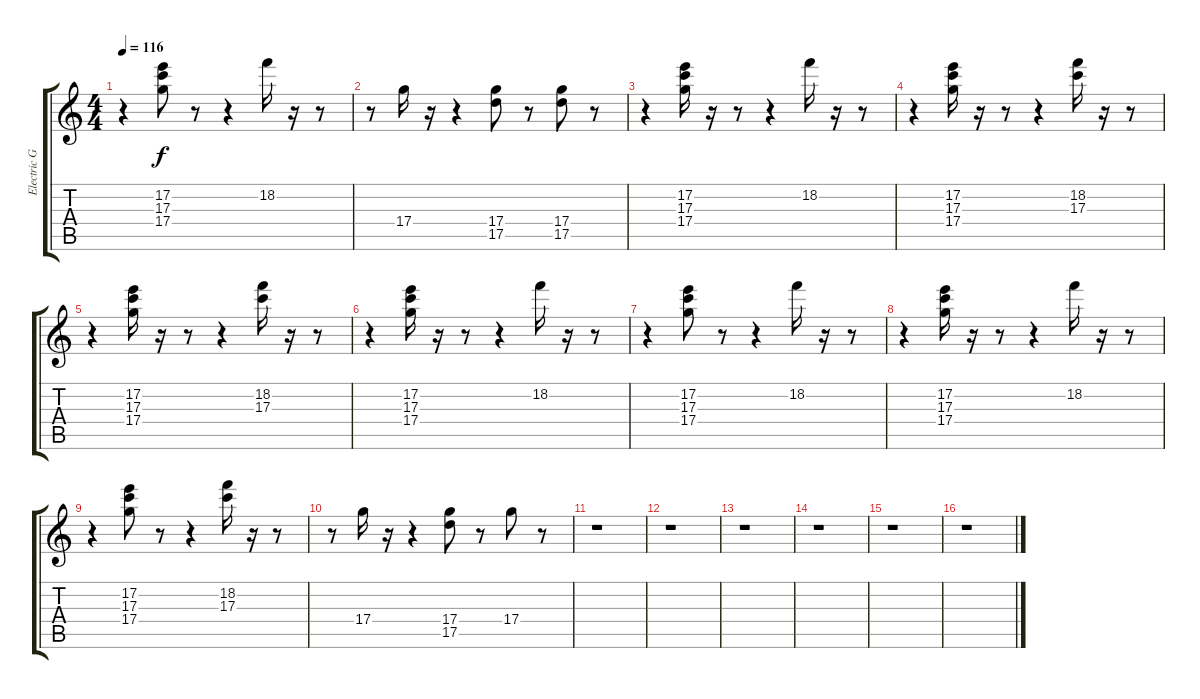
\track ("Electric Guitar (clean)" "Electric G") {instrument electricguitarclean}
\staff {score tabs}
\tuning (E4 B3 G3 D3 A2 E2) {hide}
\ts (4 4)
\tempo 116
\clef g2
\ks c
r.4{dy f} (17.2 17.3 17.4).8 r.8 r.4 18.2.16 r.16 r.8 |
r.8 17.4.16 r.16 r.4 (17.4 17.5).8 r.8 (17.4 17.5).8 r.8 |
r.4 (17.2 17.3 17.4).16 r.16 r.8 r.4 18.2.16 r.16 r.8 |
r.4 (17.2 17.3 17.4).16 r.16 r.8 r.4 (18.2 17.3).16 r.16 r.8 |
r.4 (17.2 17.3 17.4).16 r.16 r.8 r.4 (18.2 17.3).16 r.16 r.8 |
r.4 (17.2 17.3 17.4).16 r.16 r.8 r.4 18.2.16 r.16 r.8 |
r.4 (17.2 17.3 17.4).8 r.8 r.4 18.2.16 r.16 r.8 |
r.4 (17.2 17.3 17.4).16 r.16 r.8 r.4 18.2.16 r.16 r.8 |
r.4 (17.2 17.3 17.4).8 r.8 r.4 (18.2 17.3).16 r.16 r.8 |
r.8 17.4.16 r.16 r.4 (17.4 17.5).8 r.8 17.4.8 r.8 |
r.1 |
r.1 |
r.1 |
r.1 |
r.1 |
r.1
